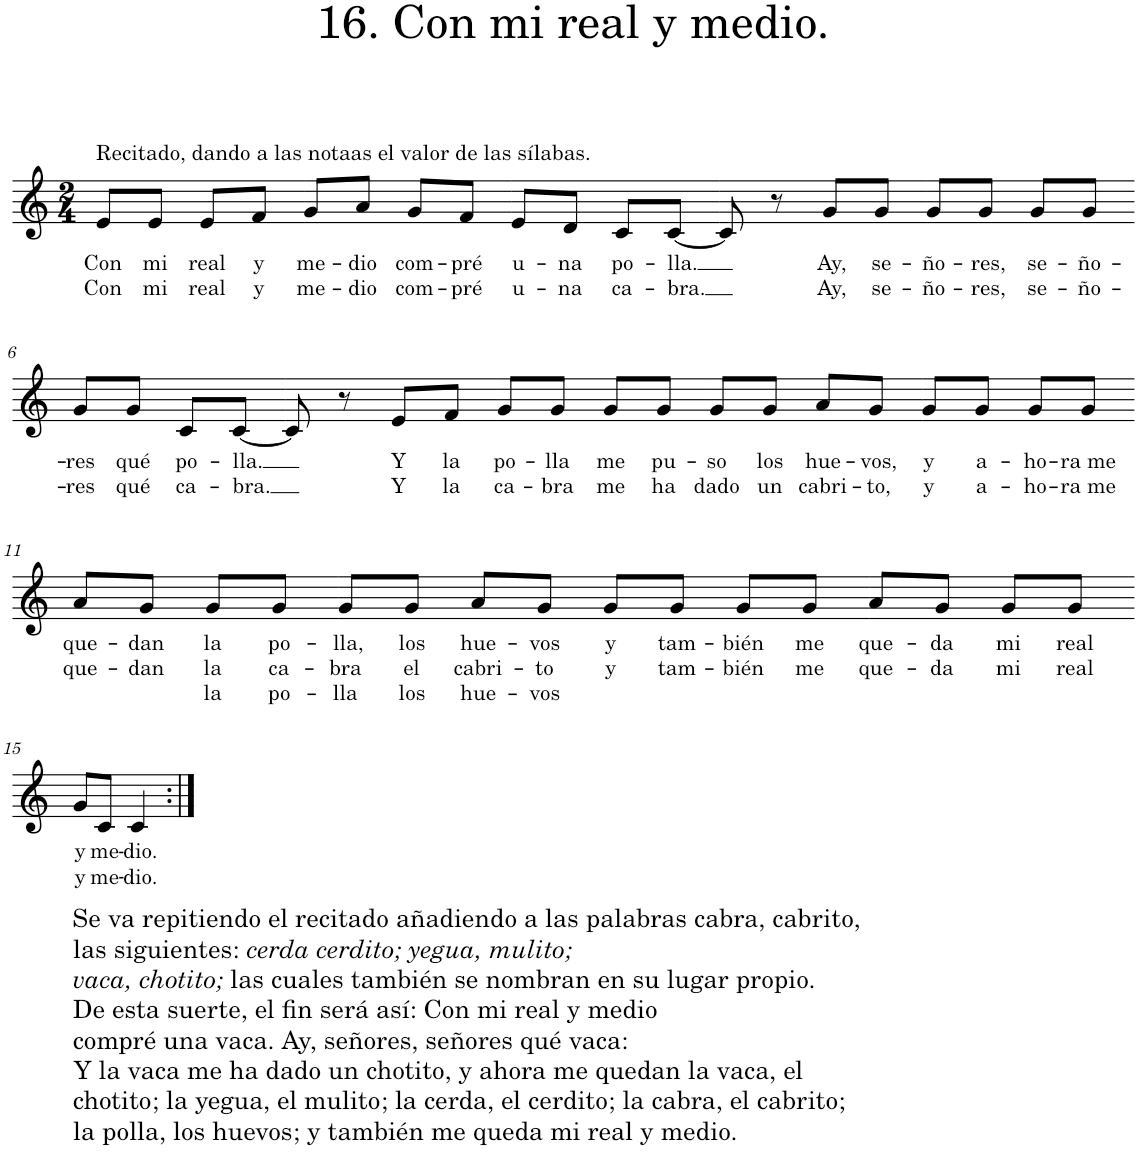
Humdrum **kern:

**kern	**text	**text	**text
*part1	*part1	*part1	*part1
*staff1	*staff1	*staff1	*staff1
*I"Piano	*	*	*
*I'Pno.	*	*	*
*clefG2	*	*	*
*k[]	*	*	*
*M2/4	*	*	*
=1	=1	=1	=1
!LO:TX:a:t=Recitado, dando a las notaas el valor de las sílabas.	!	!	!
!	!LO:LY:b	!LO:LY:b	!
8e/L	Con	Con	.
!	!LO:LY:b	!LO:LY:b	!
8e/J	mi	mi	.
!	!LO:LY:b	!LO:LY:b	!
8e/L	real	real	.
!	!LO:LY:b	!LO:LY:b	!
8f/J	y	y	.
=2-	=2-	=2-	=2-
!	!LO:LY:b	!LO:LY:b	!
8g/L	me-	me-	.
!	!LO:LY:b	!LO:LY:b	!
8a/J	-dio	-dio	.
!	!LO:LY:b	!LO:LY:b	!
8g/L	com-	com-	.
!	!LO:LY:b	!LO:LY:b	!
8f/J	-pré	-pré	.
=3-	=3-	=3-	=3-
!	!LO:LY:b	!LO:LY:b	!
8e/L	u-	u-	.
!	!LO:LY:b	!LO:LY:b	!
8d/J	-na	-na	.
!	!LO:LY:b	!LO:LY:b	!
8c/L	po-	ca-	.
!	!LO:LY:b	!LO:LY:b	!
[8c/J	-lla.	-bra.	.
=4-	=4-	=4-	=4-
8c/]	.	.	.
8r	.	.	.
!	!LO:LY:b	!LO:LY:b	!
8g/L	Ay,	Ay,	.
!	!LO:LY:b	!LO:LY:b	!
8g/J	se-	se-	.
=5-	=5-	=5-	=5-
!	!LO:LY:b	!LO:LY:b	!
8g/L	-ño-	-ño-	.
!	!LO:LY:b	!LO:LY:b	!
8g/J	-res,	-res,	.
!	!LO:LY:b	!LO:LY:b	!
8g/L	se-	se-	.
!	!LO:LY:b	!LO:LY:b	!
8g/J	-ño-	-ño-	.
!!LO:LB:g=z
=6-	=6-	=6-	=6-
!	!LO:LY:b	!LO:LY:b	!
8g/L	-res	-res	.
!	!LO:LY:b	!LO:LY:b	!
8g/J	qué	qué	.
!	!LO:LY:b	!LO:LY:b	!
8c/L	po-	ca-	.
!	!LO:LY:b	!LO:LY:b	!
[8c/J	-lla.	-bra.	.
=7-	=7-	=7-	=7-
8c/]	.	.	.
8r	.	.	.
!	!LO:LY:b	!LO:LY:b	!
8e/L	Y	Y	.
!	!LO:LY:b	!LO:LY:b	!
8f/J	la	la	.
=8-	=8-	=8-	=8-
!	!LO:LY:b	!LO:LY:b	!
8g/L	po-	ca-	.
!	!LO:LY:b	!LO:LY:b	!
8g/J	-lla	-bra	.
!	!LO:LY:b	!LO:LY:b	!
8g/L	me	me	.
!	!LO:LY:b	!LO:LY:b	!
8g/J	pu-	ha	.
=9-	=9-	=9-	=9-
!	!LO:LY:b	!LO:LY:b	!
8g/L	-so	dado	.
!	!LO:LY:b	!LO:LY:b	!
8g/J	los	un	.
!	!LO:LY:b	!LO:LY:b	!
8a/L	hue-	cabri-	.
!	!LO:LY:b	!LO:LY:b	!
8g/J	-vos,	-to,	.
=10-	=10-	=10-	=10-
!	!LO:LY:b	!LO:LY:b	!
8g/L	y	y	.
!	!LO:LY:b	!LO:LY:b	!
8g/J	a-	a-	.
!	!LO:LY:b	!LO:LY:b	!
8g/L	-ho-	-ho-	.
!	!LO:LY:b	!LO:LY:b	!
8g/J	-ra me	-ra me	.
!!LO:LB:g=z
=11-	=11-	=11-	=11-
!	!LO:LY:b	!LO:LY:b	!
8a/L	que-	que-	.
!	!LO:LY:b	!LO:LY:b	!
8g/J	-dan	-dan	.
!	!LO:LY:b	!LO:LY:b	!LO:LY:b
8g/L	la	la	la
!	!LO:LY:b	!LO:LY:b	!LO:LY:b
8g/J	po-	ca-	po-
=12-	=12-	=12-	=12-
!	!LO:LY:b	!LO:LY:b	!LO:LY:b
8g/L	-lla,	-bra	-lla
!	!LO:LY:b	!LO:LY:b	!LO:LY:b
8g/J	los	el	los
!	!LO:LY:b	!LO:LY:b	!LO:LY:b
8a/L	hue-	cabri-	hue-
!	!LO:LY:b	!LO:LY:b	!LO:LY:b
8g/J	-vos	-to	-vos
=13-	=13-	=13-	=13-
!	!LO:LY:b	!LO:LY:b	!
8g/L	y	y	.
!	!LO:LY:b	!LO:LY:b	!
8g/J	tam-	tam-	.
!	!LO:LY:b	!LO:LY:b	!
8g/L	-bién	-bién	.
!	!LO:LY:b	!LO:LY:b	!
8g/J	me	me	.
=14-	=14-	=14-	=14-
!	!LO:LY:b	!LO:LY:b	!
8a/L	que-	que-	.
!	!LO:LY:b	!LO:LY:b	!
8g/J	-da	-da	.
!	!LO:LY:b	!LO:LY:b	!
8g/L	mi	mi	.
!	!LO:LY:b	!LO:LY:b	!
8g/J	real	real	.
!!LO:LB:g=z
=15-	=15-	=15-	=15-
!LO:TX:b:t=Se va repitiendo el recitado añadiendo a las palabras cabra, cabrito,	!	!	!
!LO:TX:b:t=las siguientes&colon;	!	!	!
!LO:TX:b:i:t=cerda cerdito; yegua, mulito;	!	!	!
!LO:TX:b:t=vaca, chotito;	!	!	!
!LO:TX:b:t=las cuales también se nombran en su lugar propio.	!	!	!
!LO:TX:b:t=De esta suerte, el fin será así&colon; Con mi real y medio	!	!	!
!LO:TX:b:t=compré una vaca. Ay, señores, señores qué vaca&colon;	!	!	!
!LO:TX:b:t=Y la vaca me ha dado un chotito, y ahora me quedan la vaca, el	!	!	!
!LO:TX:b:t=chotito; la yegua, el mulito; la cerda, el cerdito; la cabra, el cabrito;	!	!	!
!LO:TX:b:t=la polla, los huevos; y también me queda mi real y medio.	!	!	!
!	!LO:LY:b	!LO:LY:b	!
8g/L	y	y	.
!	!LO:LY:b	!LO:LY:b	!
8c/J	me-	me-	.
!	!LO:LY:b	!LO:LY:b	!
4c/	-dio.	-dio.	.
=:|!	=:|!	=:|!	=:|!
*-	*-	*-	*-
